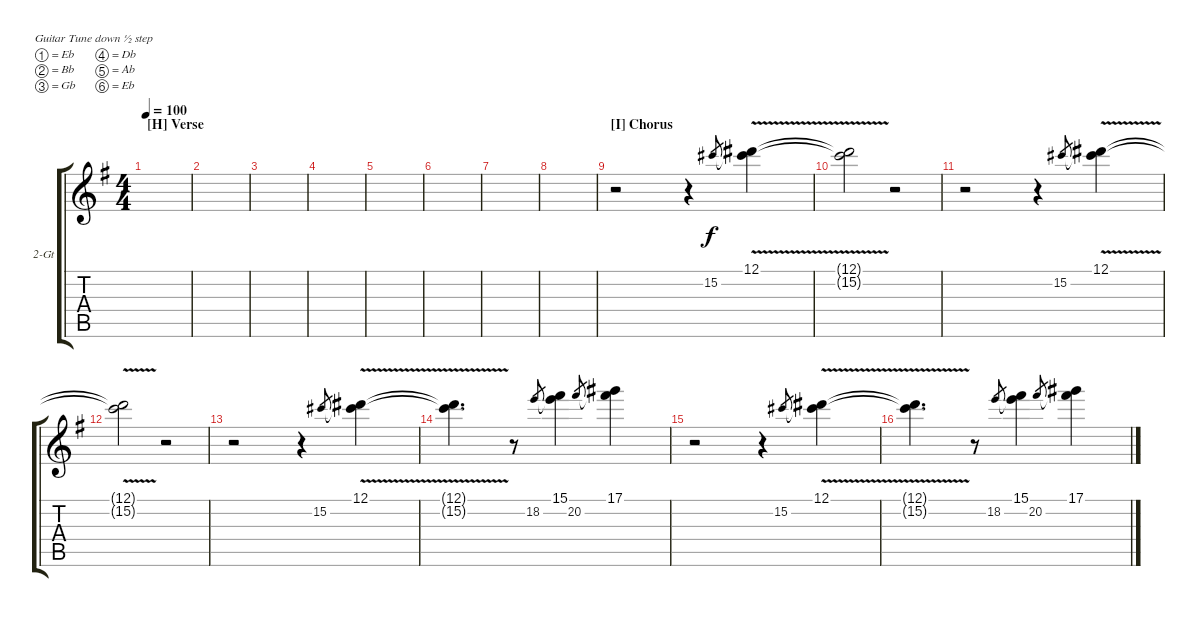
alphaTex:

\defaultSystemsLayout 4
\bracketExtendMode groupsimilarinstruments
\firstSystemTrackNameOrientation horizontal
\otherSystemsTrackNameOrientation horizontal
\track ("Guitar 2" "2-Gt") {instrument distortionguitar}
\staff {score tabs}
\tuning (Eb4 Bb3 Gb3 Db3 Ab2 Eb2)
\ts (4 4)
\section ("H" "Verse")
\scale
0.5
\tempo 100
\accidentals auto
\clef g2
\ottava regular
\simile none
\scale
1.05549
\ks g
|
\scale
0.5
\scale
0.944515 |
\scale
0.5
\scale
1.05549 |
\scale
0.5
\scale
0.944515 |
\scale
0.5
\scale
1.05549 |
\scale
0.5
\scale
0.944515 |
\scale
0.5
\scale
1.05549 |
\scale
0.5
\scale
0.944515 |
\section ("I" "Chorus")
\scale
0.5
\scale
1.05549 r.2 r.4 15.2.8{gr} (15.2{v t} 12.1).4 |
\scale
0.5
\scale
0.944515 (15.2{v t} 12.1{t}).2 r.2 |
\scale
0.5
\scale
1.05549 r.2 r.4 15.2.8{gr} (15.2{v t} 12.1).4 |
\scale
0.5
\scale
0.944515 (15.2{v t} 12.1{t}).2 r.2 |
\scale
0.5
\scale
1.05549 r.2 r.4 15.2.8{gr} (15.2{v t} 12.1).4 |
\scale
0.5
\scale
0.944515 (15.2{v t} 12.1{t}).4{d} r.8 18.2.8{gr} (18.2{t} 15.1).4 20.2.8{gr} (20.2{t} 17.1).4 |
\scale
0.5
\scale
1.05549 r.2 r.4 15.2.8{gr} (15.2{v t} 12.1).4 |
\scale
0.5
\scale
0.944515 (15.2{v t} 12.1{t}).4{d} r.8 18.2.8{gr} (18.2{t} 15.1).4 20.2.8{gr} (20.2{t} 17.1).4
